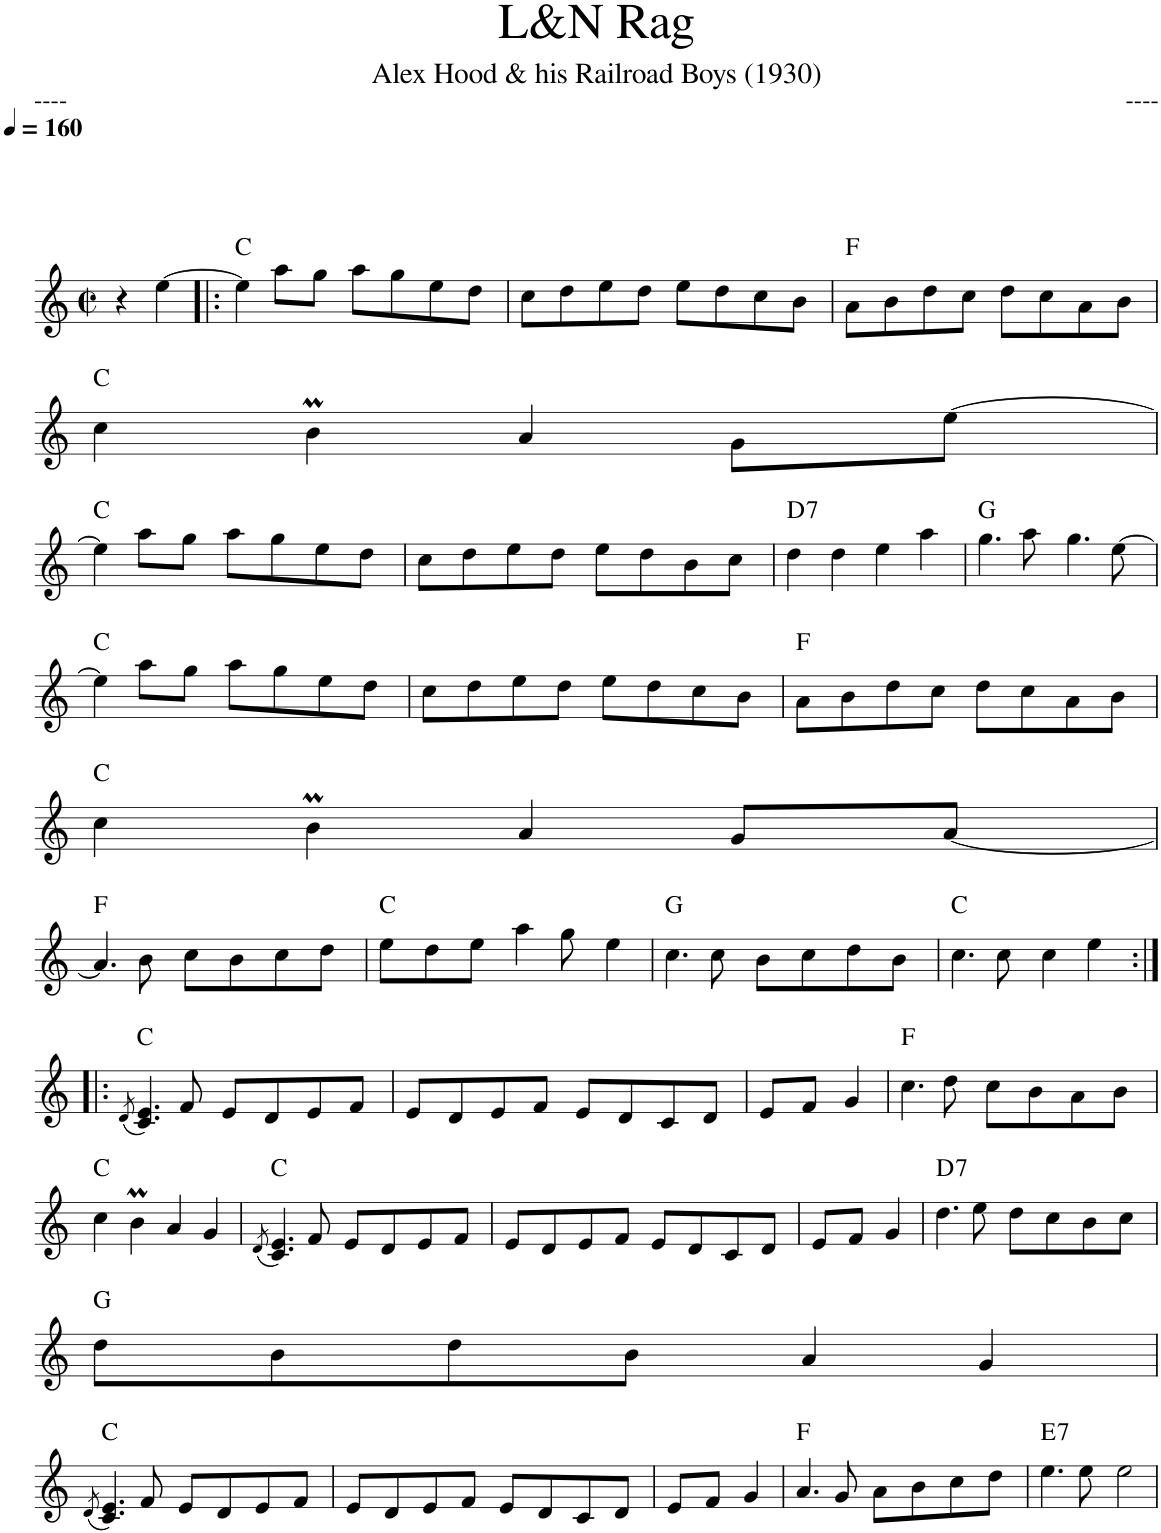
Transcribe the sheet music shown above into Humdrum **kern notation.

**kern	**harte
*part1	*part1
*staff1	*
*I"Mandolin	*
*clefG2	*
*k[]	*
*M2/2	*
*met(c|)	*
*MM160	*
=1	=1
4r	.
[4ee\	.
=2!|:	=2!|:
4ee\]	C:maj
8aa\L	.
8gg\J	.
8aa\L	.
8gg\	.
8ee\	.
8dd\J	.
=3	=3
8cc\L	.
8dd\	.
8ee\	.
8dd\J	.
8ee\L	.
8dd\	.
8cc\	.
8b\J	.
=4	=4
8a\L	F:maj
8b\	.
8dd\	.
8cc\J	.
8dd\L	.
8cc\	.
8a\	.
8b\J	.
!!LO:LB:g=z
=5	=5
4cc\	C:maj
4bm\	.
4a/	.
8g\L	.
[8ee\J	.
!!LO:LB:g=z
=6	=6
4ee\]	C:maj
8aa\L	.
8gg\J	.
8aa\L	.
8gg\	.
8ee\	.
8dd\J	.
=7	=7
8cc\L	.
8dd\	.
8ee\	.
8dd\J	.
8ee\L	.
8dd\	.
8b\	.
8cc\J	.
=8	=8
!	!LO:H:kt=7
4dd\	D:7
4dd\	.
4ee\	.
4aa\	.
=9	=9
4.gg\	G:maj
8aa\	.
4.gg\	.
[8ee\	.
!!LO:LB:g=z
=10	=10
4ee\]	C:maj
8aa\L	.
8gg\J	.
8aa\L	.
8gg\	.
8ee\	.
8dd\J	.
=11	=11
8cc\L	.
8dd\	.
8ee\	.
8dd\J	.
8ee\L	.
8dd\	.
8cc\	.
8b\J	.
=12	=12
8a\L	F:maj
8b\	.
8dd\	.
8cc\J	.
8dd\L	.
8cc\	.
8a\	.
8b\J	.
!!LO:LB:g=z
=13	=13
4cc\	C:maj
4bm\	.
4a/	.
8g/L	.
[8a/J	.
!!LO:LB:g=z
=14	=14
4.a/]	F:maj
8b\	.
8cc\L	.
8b\	.
8cc\	.
8dd\J	.
=15	=15
8ee\L	C:maj
8dd\	.
8ee\J	.
4aa\	.
8gg\	.
4ee\	.
=16	=16
4.cc\	G:maj
8cc\	.
8b\L	.
8cc\	.
8dd\	.
8b\J	.
=17	=17
4.cc\	C:maj
8cc\	.
4cc\	.
4ee\	.
!!LO:LB:g=z
=18:|!|:	=18:|!|:
(8qd/	.
4.c/ 4.e/)	C:maj
8f/	.
8e/L	.
8d/	.
8e/	.
8f/J	.
=19	=19
8e/L	.
8d/	.
8e/	.
8f/J	.
8e/L	.
8d/	.
8c/	.
8d/J	.
=20	=20
8e/L	.
8f/J	.
4g/	.
=21	=21
4.cc\	F:maj
8dd\	.
8cc\L	.
8b\	.
8a\	.
8b\J	.
!!LO:LB:g=z
=22	=22
4cc\	C:maj
4bm\	.
4a/	.
4g/	.
=23	=23
(8qd/	.
4.c/ 4.e/)	C:maj
8f/	.
8e/L	.
8d/	.
8e/	.
8f/J	.
=24	=24
8e/L	.
8d/	.
8e/	.
8f/J	.
8e/L	.
8d/	.
8c/	.
8d/J	.
=25	=25
8e/L	.
8f/J	.
4g/	.
=26	=26
!	!LO:H:kt=7
4.dd\	D:7
8ee\	.
8dd\L	.
8cc\	.
8b\	.
8cc\J	.
!!LO:LB:g=z
=27	=27
8dd\L	G:maj
8b\	.
8dd\	.
8b\J	.
4a/	.
4g/	.
!!LO:LB:g=z
=28	=28
(8qd/	.
4.c/ 4.e/)	C:maj
8f/	.
8e/L	.
8d/	.
8e/	.
8f/J	.
=29	=29
8e/L	.
8d/	.
8e/	.
8f/J	.
8e/L	.
8d/	.
8c/	.
8d/J	.
=30	=30
8e/L	.
8f/J	.
4g/	.
=31	=31
4.a/	F:maj
8g/	.
8a\L	.
8b\	.
8cc\	.
8dd\J	.
=32	=32
!	!LO:H:kt=7
4.ee\	E:7
8ee\	.
2ee\	.
=	=
*-	*-
